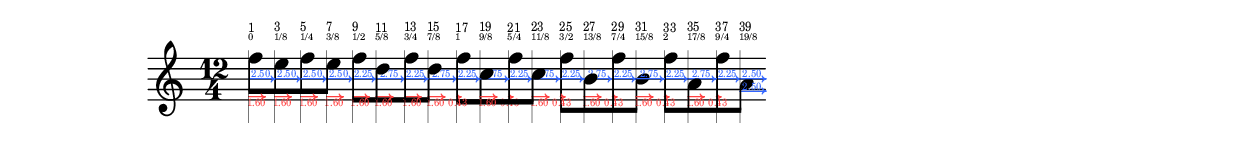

\version "2.19.21"
\header {
  texidoc = "For juxtaposed chords with the same direction, a
slight optical correction is used. It is constant, and works only if
two chords have no common head-positions range."
}

\layout { ragged-right = ##t}

\relative {
  \override Score.PaperColumn.layer = #1
  \override Score.PaperColumn.stencil = #ly:paper-column::print

  \stemDown
  \time 12/4
  f''8[
    e f e]  f[ d f d]  f[ c f c]  f[ b, f' b,]  f'[ a, f' a,]
}



